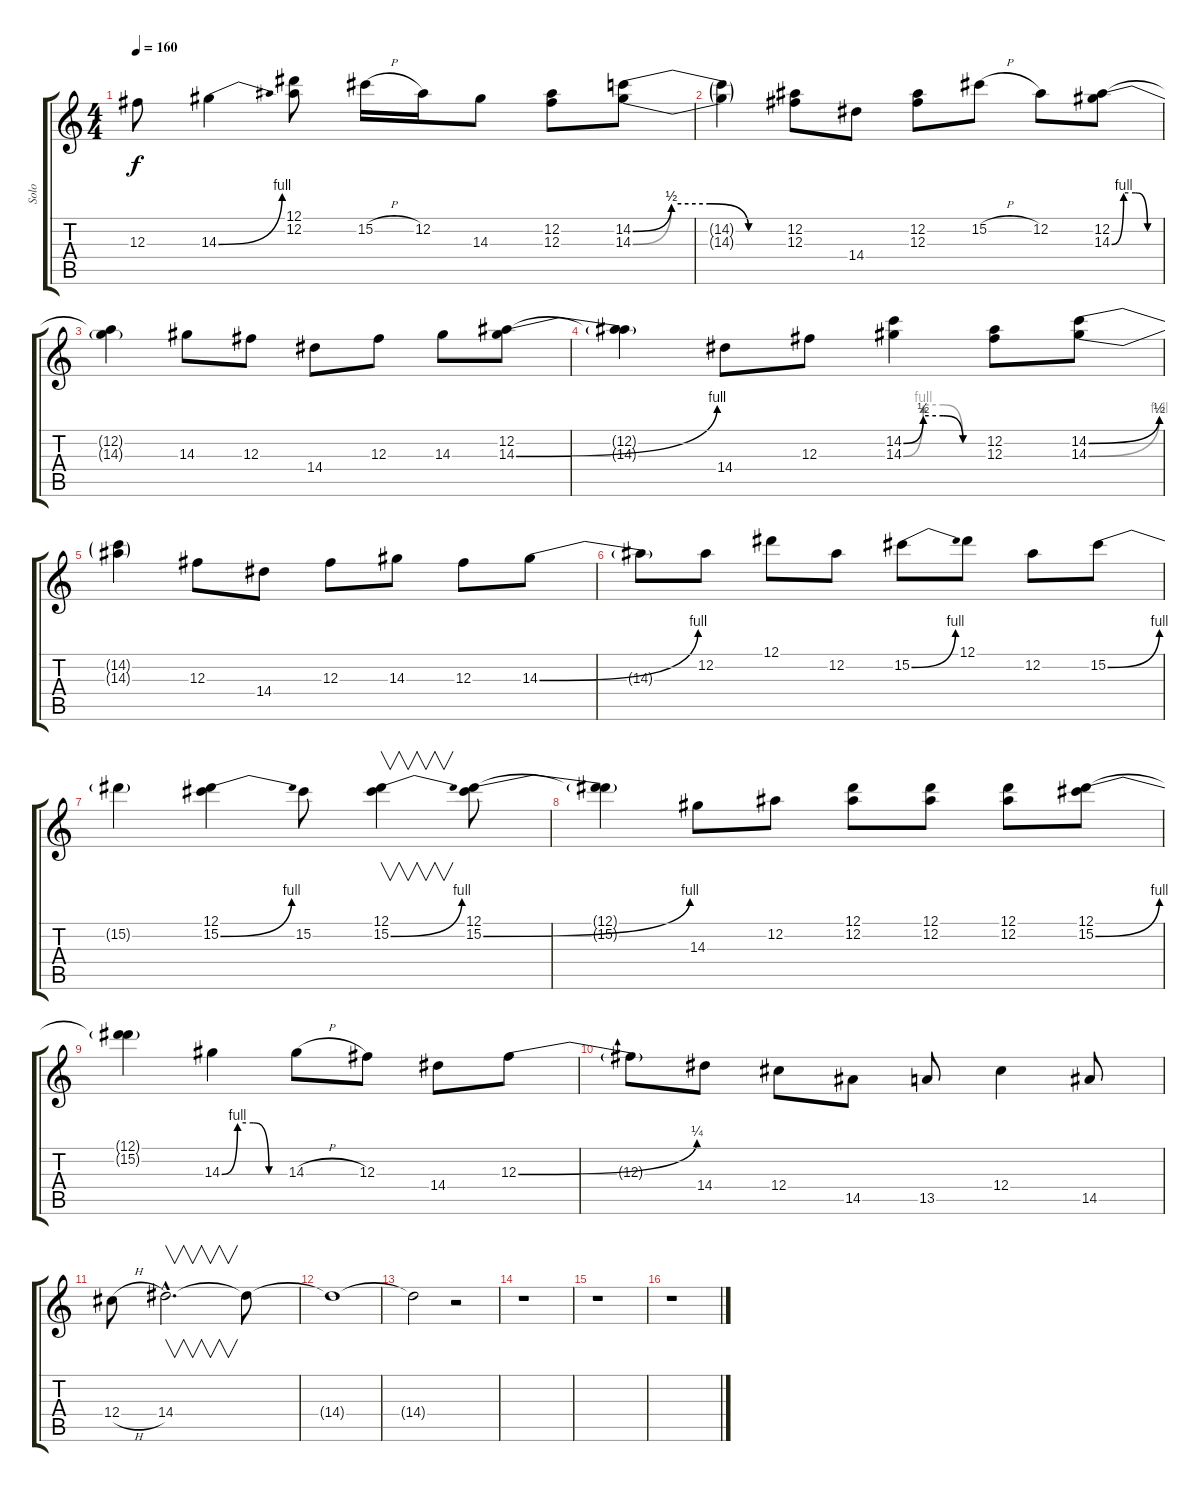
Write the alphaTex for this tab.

\track ("Solo" "Solo") {instrument distortionguitar}
\staff {score tabs}
\tuning (Eb4 Bb3 Gb3 Db3 Ab2 Eb2) {hide}
\ts (4 4)
\tempo 160
\clef g2
\ks c
12.3.8{dy f} 14.3{be (bend 0 0 60 4)}.4 (12.1 12.2).8 15.2{h}.16 12.2.16 14.3.8 (12.2 12.3).8 (14.2{be (custom 0 0 15 2 30 2 45 0 60 0)} 14.3{be (custom 0 0 15 2 30 2 45 0 60 0)}).8 |
(14.2{t} 14.3{t}).4 (12.2 12.3).8 14.4.8 (12.2 12.3).8 15.2{h}.8 12.2.8 (12.2 14.3{be (custom 0 0 15 4 30 4 45 0 60 0)}).8 |
(12.2{t} 14.3{t}).4 14.3.8 12.3.8 14.4.8 12.3.8 14.3.8 (12.2 14.3{be (bend 0 0 60 4)}).8 |
(12.2{t} 14.3{t}).4 14.4.8 12.3.8 (14.2{be (custom 0 0 15 2 30 2 45 0 60 0)} 14.3{be (custom 0 0 15 4 30 4 45 0 60 0)}).4 (12.2 12.3).8 (14.2{be (bend 0 0 60 2)} 14.3{be (bend 0 0 60 4)}).8 |
(14.2{t} 14.3{t}).4 12.3.8 14.4.8 12.3.8 14.3.8 12.3.8 14.3{be (bend 0 0 60 4)}.8 |
14.3{t}.8 12.2.8 12.1.8 12.2.8 15.2{be (bend 0 0 60 4)}.8 12.1.8 12.2.8 15.2{be (bend 0 0 60 4)}.8 |
15.2{t}.4 (12.1 15.2{be (bend 0 0 60 4)}).4 15.2.8 (12.1 15.2{be (bend 0 0 60 4)}).4{v} (12.1 15.2{be (bend 0 0 60 4)}).8 |
(12.1{t} 15.2{t}).4 14.3.8 12.2.8 (12.1 12.2).8 (12.1 12.2).8 (12.1 12.2).8 (12.1 15.2{be (bend 0 0 60 4)}).8 |
(12.1{t} 15.2{t}).4 14.3{be (custom 0 0 15 4 30 4 45 0 60 0)}.4 14.3{h}.8 12.3.8 14.4.8 12.3{be (bend 0 0 60 1)}.8 |
12.3{t}.8 14.4.8 12.4.8 14.5.8 13.5.8 12.4.4 14.5.8 |
12.4{h}.8 14.4{hac}.2{v d} 14.4{t}.8 |
14.4{t}.1 |
14.4{t}.2 r.2 |
r.1 |
r.1 |
r.1
